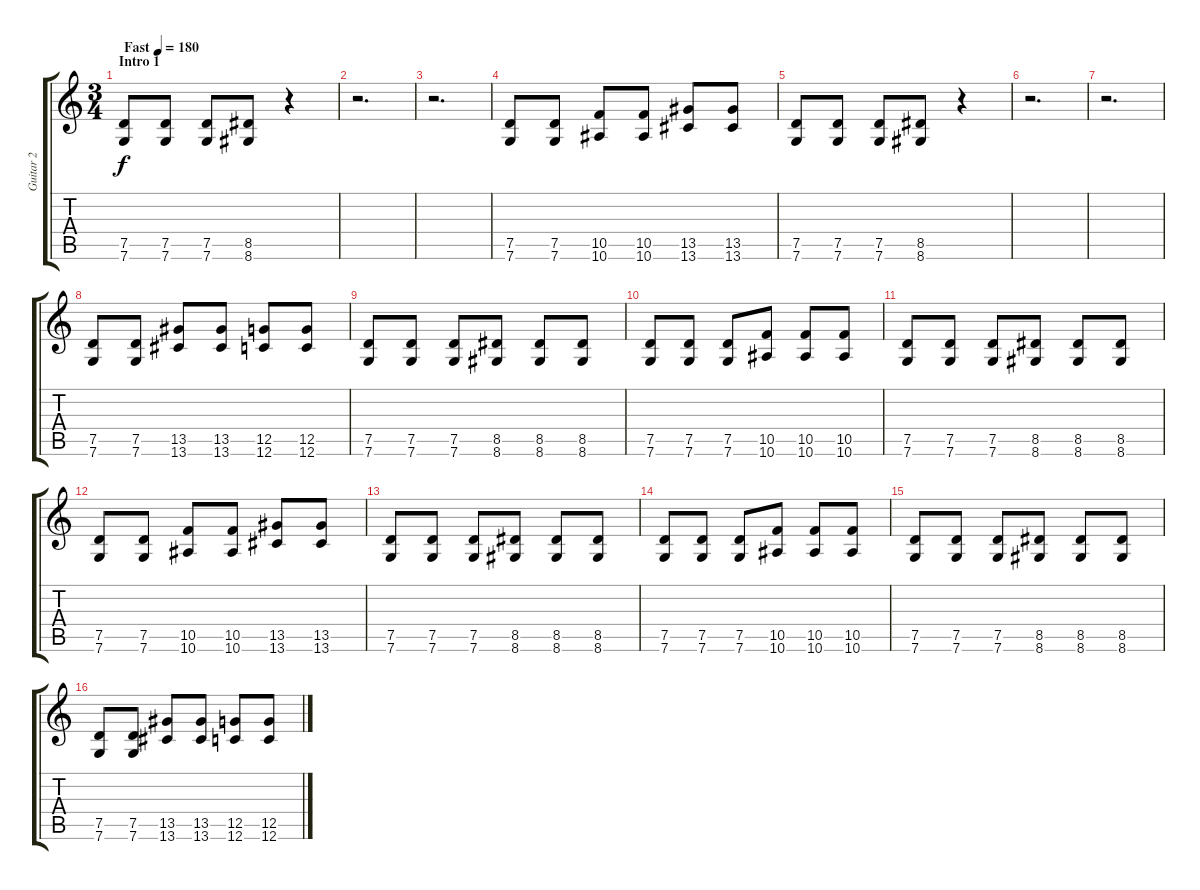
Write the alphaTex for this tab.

\track ("Guitar 2" "Guitar 2") {instrument distortionguitar}
\staff {score tabs}
\tuning (D4 A3 F3 C3 G2 C2) {hide}
\ts (3 4)
\section ("" "Intro 1")
\tempo (180 "Fast")
\clef g2
\ks c
(7.5 7.6).8{dy f instrument distortionguitar} (7.5 7.6).8 (7.5 7.6).8 (8.5 8.6).8 r.4 |
r.2{d} |
r.2{d} |
(7.5 7.6).8 (7.5 7.6).8 (10.5 10.6).8 (10.5 10.6).8 (13.5 13.6).8 (13.5 13.6).8 |
(7.5 7.6).8 (7.5 7.6).8 (7.5 7.6).8 (8.5 8.6).8 r.4 |
r.2{d} |
r.2{d} |
(7.5 7.6).8 (7.5 7.6).8 (13.5 13.6).8 (13.5 13.6).8 (12.5 12.6).8 (12.5 12.6).8 |
(7.5 7.6).8 (7.5 7.6).8 (7.5 7.6).8 (8.5 8.6).8 (8.5 8.6).8 (8.5 8.6).8 |
(7.5 7.6).8 (7.5 7.6).8 (7.5 7.6).8 (10.5 10.6).8 (10.5 10.6).8 (10.5 10.6).8 |
(7.5 7.6).8 (7.5 7.6).8 (7.5 7.6).8 (8.5 8.6).8 (8.5 8.6).8 (8.5 8.6).8 |
(7.5 7.6).8 (7.5 7.6).8 (10.5 10.6).8 (10.5 10.6).8 (13.5 13.6).8 (13.5 13.6).8 |
(7.5 7.6).8 (7.5 7.6).8 (7.5 7.6).8 (8.5 8.6).8 (8.5 8.6).8 (8.5 8.6).8 |
(7.5 7.6).8 (7.5 7.6).8 (7.5 7.6).8 (10.5 10.6).8 (10.5 10.6).8 (10.5 10.6).8 |
(7.5 7.6).8 (7.5 7.6).8 (7.5 7.6).8 (8.5 8.6).8 (8.5 8.6).8 (8.5 8.6).8 |
(7.5 7.6).8 (7.5 7.6).8 (13.5 13.6).8 (13.5 13.6).8 (12.5 12.6).8 (12.5 12.6).8
